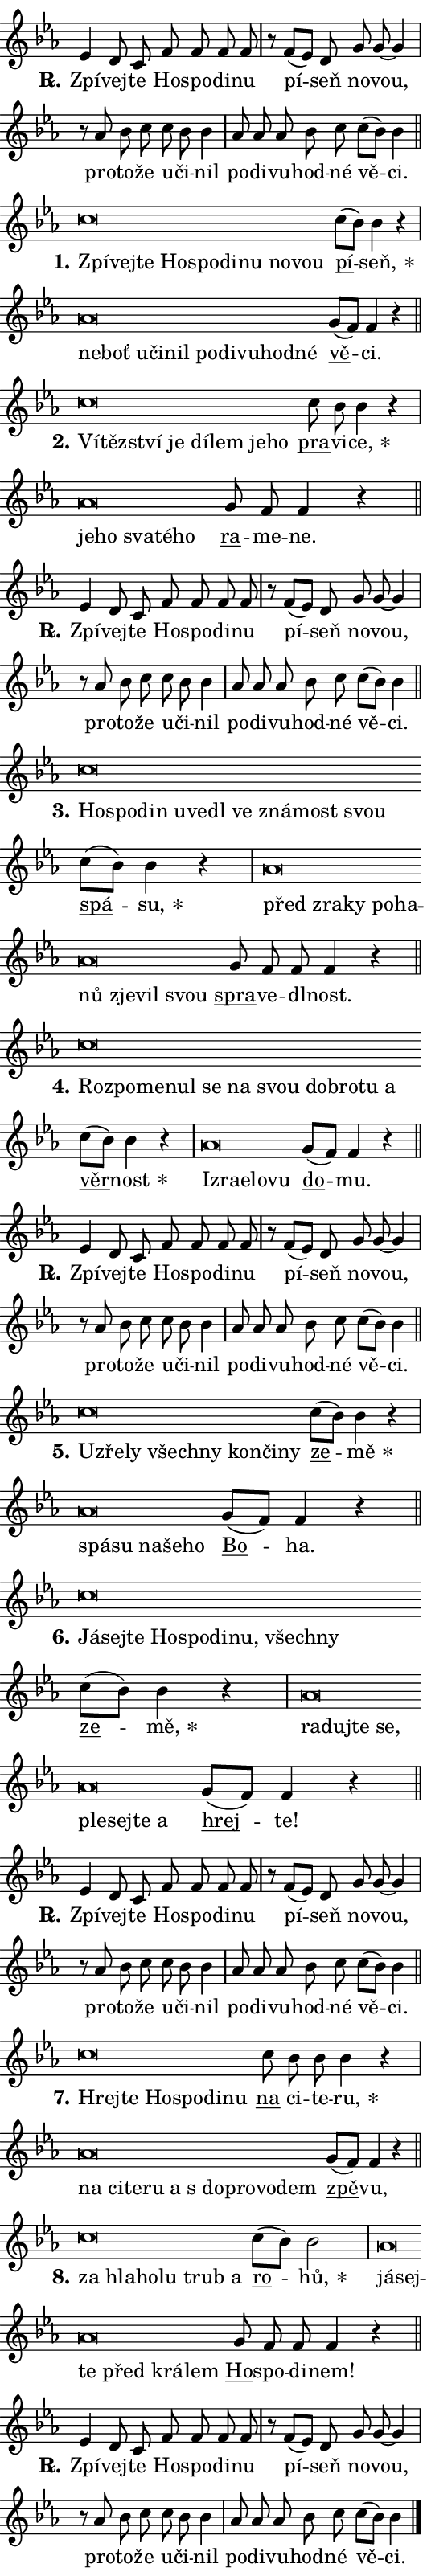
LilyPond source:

\version "2.24.0"
\header { tagline = "" }
\paper {
  indent = 0\cm
  top-margin = 0\cm
  right-margin = 0.13\cm % to fit lyric hyphens
  bottom-margin = 0\cm
  left-margin = 0\cm
  paper-width = 9\cm
  page-breaking = #ly:one-page-breaking
  system-system-spacing.basic-distance = #11
  score-system-spacing.basic-distance = #11
  ragged-last = ##f
}


%% Author: Thomas Morley
%% https://lists.gnu.org/archive/html/lilypond-user/2020-05/msg00002.html
#(define (line-position grob)
"Returns position of @var[grob} in current system:
   @code{'start}, if at first time-step
   @code{'end}, if at last time-step
   @code{'middle} otherwise
"
  (let* ((col (ly:item-get-column grob))
         (ln (ly:grob-object col 'left-neighbor))
         (rn (ly:grob-object col 'right-neighbor))
         (col-to-check-left (if (ly:grob? ln) ln col))
         (col-to-check-right (if (ly:grob? rn) rn col))
         (break-dir-left
           (and
             (ly:grob-property col-to-check-left 'non-musical #f)
             (ly:item-break-dir col-to-check-left)))
         (break-dir-right
           (and
             (ly:grob-property col-to-check-right 'non-musical #f)
             (ly:item-break-dir col-to-check-right))))
        (cond ((eqv? 1 break-dir-left) 'start)
              ((eqv? -1 break-dir-right) 'end)
              (else 'middle))))

#(define (tranparent-at-line-position vctor)
  (lambda (grob)
  "Relying on @code{line-position} select the relevant enry from @var{vctor}.
Used to determine transparency,"
    (case (line-position grob)
      ((end) (not (vector-ref vctor 0)))
      ((middle) (not (vector-ref vctor 1)))
      ((start) (not (vector-ref vctor 2))))))

noteHeadBreakVisibility =
#(define-music-function (break-visibility)(vector?)
"Makes @code{NoteHead}s transparent relying on @var{break-visibility}"
#{
  \override NoteHead.transparent =
    #(tranparent-at-line-position break-visibility)
#})

#(define delete-ledgers-for-transparent-note-heads
  (lambda (grob)
    "Reads whether a @code{NoteHead} is transparent.
If so this @code{NoteHead} is removed from @code{'note-heads} from
@var{grob}, which is supposed to be @code{LedgerLineSpanner}.
As a result ledgers are not printed for this @code{NoteHead}"
    (let* ((nhds-array (ly:grob-object grob 'note-heads))
           (nhds-list
             (if (ly:grob-array? nhds-array)
                 (ly:grob-array->list nhds-array)
                 '()))
           ;; Relies on the transparent-property being done before
           ;; Staff.LedgerLineSpanner.after-line-breaking is executed.
           ;; This is fragile ...
           (to-keep
             (remove
               (lambda (nhd)
                 (ly:grob-property nhd 'transparent #f))
               nhds-list)))
      ;; TODO find a better method to iterate over grob-arrays, similiar
      ;; to filter/remove etc for lists
      ;; For now rebuilt from scratch
      (set! (ly:grob-object grob 'note-heads)  '())
      (for-each
        (lambda (nhd)
          (ly:pointer-group-interface::add-grob grob 'note-heads nhd))
        to-keep))))

squashNotes = {
  \override NoteHead.X-extent = #'(-0.2 . 0.2)
  \override NoteHead.Y-extent = #'(-0.75 . 0)
  \override NoteHead.stencil =
    #(lambda (grob)
       (let ((pos (ly:grob-property grob 'staff-position)))
         (begin
           (if (< pos -7) (display "ERROR: Lower brevis then expected\n") (display ""))
           (if (<= pos -6) ly:text-interface::print ly:note-head::print))))
}
unSquashNotes = {
  \revert NoteHead.X-extent
  \revert NoteHead.Y-extent
  \revert NoteHead.stencil
}

hideNotes = \noteHeadBreakVisibility #begin-of-line-visible
unHideNotes = \noteHeadBreakVisibility #all-visible

% work-around for resetting accidentals
% https://lilypond.org/doc/v2.23/Documentation/notation/displaying-rhythms#unmetered-music
cadenzaMeasure = {
  \cadenzaOff
  \partial 1024 s1024
  \cadenzaOn
}

#(define-markup-command (accent layout props text) (markup?)
  "Underline accented syllable"
  (interpret-markup layout props
    #{\markup \override #'(offset . 4.3) \underline { #text }#}))

responsum = \markup \concat {
  "R" \hspace #-1.05 \path #0.1 #'((moveto 0 0.07) (lineto 0.9 0.8)) \hspace #0.05 "."
}

spaceSize = #0.6828661417322834 % exact space size for TeX Gyre Schola

\layout {
  \context {
    \Staff
    \remove "Time_signature_engraver"
    \override LedgerLineSpanner.after-line-breaking = #delete-ledgers-for-transparent-note-heads
  }
  \context {
    \Lyrics {
      \override LyricSpace.minimum-distance = \spaceSize
      \override LyricText.font-name = #"TeX Gyre Schola"
      \override LyricText.font-size = 1
      \override StanzaNumber.font-name = #"TeX Gyre Schola Bold"
      \override StanzaNumber.font-size = 1
    }
  }
  \context {
    \Score 
    \override NoteHead.text =
      #(lambda (grob) 
        (let ((pos (ly:grob-property grob 'staff-position)))
          #{\markup {
            \combine
              \halign #-0.55 \raise #(if (= pos -6) 0 0.5) \override #'(thickness . 2) \draw-line #'(3.2 . 0)
              \musicglyph "noteheads.sM1"
          }#}))
  }
}

% magnetic-lyrics.ily
%
%   written by
%     Jean Abou Samra <jean@abou-samra.fr>
%     Werner Lemberg <wl@gnu.org>
%
%   adapted by
%     Jiri Hon <jiri.hon@gmail.com>
%
% Version 2022-Apr-15

% https://www.mail-archive.com/lilypond-user@gnu.org/msg149350.html

#(define (Left_hyphen_pointer_engraver context)
   "Collect syllable-hyphen-syllable occurrences in lyrics and store
them in properties.  This engraver only looks to the left.  For
example, if the lyrics input is @code{foo -- bar}, it does the
following.

@itemize @bullet
@item
Set the @code{text} property of the @code{LyricHyphen} grob between
@q{foo} and @q{bar} to @code{foo}.

@item
Set the @code{left-hyphen} property of the @code{LyricText} grob with
text @q{foo} to the @code{LyricHyphen} grob between @q{foo} and
@q{bar}.
@end itemize

Use this auxiliary engraver in combination with the
@code{lyric-@/text::@/apply-@/magnetic-@/offset!} hook."
   (let ((hyphen #f)
         (text #f))
     (make-engraver
      (acknowledgers
       ((lyric-syllable-interface engraver grob source-engraver)
        (set! text grob)))
      (end-acknowledgers
       ((lyric-hyphen-interface engraver grob source-engraver)
        ;(when (not (grob::has-interface grob 'lyric-space-interface))
          (set! hyphen grob)));)
      ((stop-translation-timestep engraver)
       (when (and text hyphen)
         (ly:grob-set-object! text 'left-hyphen hyphen))
       (set! text #f)
       (set! hyphen #f)))))

#(define (lyric-text::apply-magnetic-offset! grob)
   "If the space between two syllables is less than the value in
property @code{LyricText@/.details@/.squash-threshold}, move the right
syllable to the left so that it gets concatenated with the left
syllable.

Use this function as a hook for
@code{LyricText@/.after-@/line-@/breaking} if the
@code{Left_@/hyphen_@/pointer_@/engraver} is active."
   (let ((hyphen (ly:grob-object grob 'left-hyphen #f)))
     (when hyphen
       (let ((left-text (ly:spanner-bound hyphen LEFT)))
         (when (grob::has-interface left-text 'lyric-syllable-interface)
           (let* ((common (ly:grob-common-refpoint grob left-text X))
                  (this-x-ext (ly:grob-extent grob common X))
                  (left-x-ext
                   (begin
                     ;; Trigger magnetism for left-text.
                     (ly:grob-property left-text 'after-line-breaking)
                     (ly:grob-extent left-text common X)))
                  ;; `delta` is the gap width between two syllables.
                  (delta (- (interval-start this-x-ext)
                            (interval-end left-x-ext)))
                  (details (ly:grob-property grob 'details))
                  (threshold (assoc-get 'squash-threshold details 0.2)))
             (when (< delta threshold)
               (let* (;; We have to manipulate the input text so that
                      ;; ligatures crossing syllable boundaries are not
                      ;; disabled.  For languages based on the Latin
                      ;; script this is essentially a beautification.
                      ;; However, for non-Western scripts it can be a
                      ;; necessity.
                      (lt (ly:grob-property left-text 'text))
                      (rt (ly:grob-property grob 'text))
                      (is-space (grob::has-interface hyphen 'lyric-space-interface))
                      (space (if is-space " " ""))
                      (extra-delta (if is-space spaceSize 0))
                      ;; Append new syllable.
                      (ltrt-space (if (and (string? lt) (string? rt))
                                (string-append lt space rt)
                                (make-concat-markup (list lt space rt))))
                      ;; Right-align `ltrt` to the right side.
                      (ltrt-space-markup (grob-interpret-markup
                               grob
                               (make-translate-markup
                                (cons (interval-length this-x-ext) 0)
                                (make-right-align-markup ltrt-space)))))
                 (begin
                   ;; Don't print `left-text`.
                   (ly:grob-set-property! left-text 'stencil #f)
                   ;; Set text and stencil (which holds all collected
                   ;; syllables so far) and shift it to the left.
                   (ly:grob-set-property! grob 'text ltrt-space)
                   (ly:grob-set-property! grob 'stencil ltrt-space-markup)
                   (ly:grob-translate-axis! grob (- (- delta extra-delta)) X))))))))))


#(define (lyric-hyphen::displace-bounds-first grob)
   ;; Make very sure this callback isn't triggered too early.
   (let ((left (ly:spanner-bound grob LEFT))
         (right (ly:spanner-bound grob RIGHT)))
     (ly:grob-property left 'after-line-breaking)
     (ly:grob-property right 'after-line-breaking)
     (ly:lyric-hyphen::print grob)))

squashThreshold = #0.4

\layout {
  \context {
    \Lyrics
    \consists #Left_hyphen_pointer_engraver
    \override LyricText.after-line-breaking =
      #lyric-text::apply-magnetic-offset!
    \override LyricHyphen.stencil = #lyric-hyphen::displace-bounds-first
    \override LyricText.details.squash-threshold = \squashThreshold
    \override LyricHyphen.minimum-distance = 0
    \override LyricHyphen.minimum-length = \squashThreshold
  }
}

squashText = \override LyricText.details.squash-threshold = 9999
unSquashText = \override LyricText.details.squash-threshold = \squashThreshold

leftText = \override LyricText.self-alignment-X = #LEFT
unLeftText = \revert LyricText.self-alignment-X

starOffset = #(lambda (grob) 
                (let ((x_offset (ly:self-alignment-interface::aligned-on-x-parent grob)))
                  (if (= x_offset 0) 0 (+ x_offset 1.2))))

star = #(define-music-function (syllable)(string?)
"Append star separator at the end of a syllable"
#{
  \once \override LyricText.X-offset = #starOffset
  \lyricmode { \markup {
    #syllable
    \override #'((font-name . "TeX Gyre Schola Bold")) \hspace #0.2 \lower #0.65 \larger "*"
  } }
#})

starAccent = #(define-music-function (syllable)(string?)
"Append star separator at the end of a syllable and make accent"
#{
  \once \override LyricText.X-offset = #starOffset
  \lyricmode { \markup {
    \accent #syllable
    \override #'((font-name . "TeX Gyre Schola Bold")) \hspace #0.2 \lower #0.65 \larger "*"
  } }
#})

breath = #(define-music-function (syllable)(string?)
"Append breathing indicator at the end of a syllable"
#{
  \lyricmode { \markup { #syllable "+" } }
#})

optionalBreath = #(define-music-function (syllable)(string?)
"Append optional breathing indicator at the end of a syllable"
#{
  \lyricmode { \markup { #syllable "(+)" } }
#})


\score {
    <<
        \new Voice = "melody" { \cadenzaOn \key es \major \relative { es'4 d8 c f f f f \cadenzaMeasure \bar "|" r f[( es)] d \bar "" g g~ g4 \cadenzaMeasure \bar "|" r8 as bes c \bar "" c bes bes4 \cadenzaMeasure \bar "|" as8 as as bes c c[( bes)] bes4 \cadenzaMeasure \bar "||" \break } }
        \new Lyrics \lyricsto "melody" { \lyricmode { \set stanza = \responsum
Zpí -- vej -- te Ho -- spo -- di -- nu pí -- seň no -- vou, pro -- to -- že u -- či -- nil po -- di -- vu -- hod -- né vě -- ci. } }
    >>
    \layout {}
}

\score {
    <<
        \new Voice = "melody" { \cadenzaOn \key es \major \relative { \squashNotes c''\breve*1/16 \hideNotes \breve*1/16 \bar "" \breve*1/16 \bar "" \breve*1/16 \bar "" \breve*1/16 \bar "" \breve*1/16 \bar "" \breve*1/16 \bar "" \breve*1/16 \breve*1/16 \bar "" \unHideNotes \unSquashNotes \bar "" c8[( bes)] bes4 r \cadenzaMeasure \bar "|" \squashNotes as\breve*1/16 \hideNotes \breve*1/16 \bar "" \breve*1/16 \bar "" \breve*1/16 \bar "" \breve*1/16 \bar "" \breve*1/16 \bar "" \breve*1/16 \bar "" \breve*1/16 \bar "" \breve*1/16 \breve*1/16 \bar "" \unHideNotes \unSquashNotes \bar "" g8[( f)] f4 r \cadenzaMeasure \bar "||" \break } }
        \new Lyrics \lyricsto "melody" { \lyricmode { \set stanza = "1."
\leftText Zpí -- \squashText vej -- te Ho -- spo -- di -- nu no -- vou \unLeftText \unSquashText \markup \accent pí -- \star seň, \leftText ne -- \squashText boť u -- či -- nil po -- di -- vu -- hod -- né \unLeftText \unSquashText \markup \accent vě -- ci. } }
    >>
    \layout {}
}

\score {
    <<
        \new Voice = "melody" { \cadenzaOn \key es \major \relative { \squashNotes c''\breve*1/16 \hideNotes \breve*1/16 \bar "" \breve*1/16 \bar "" \breve*1/16 \bar "" \breve*1/16 \bar "" \breve*1/16 \bar "" \breve*1/16 \breve*1/16 \bar "" \unHideNotes \unSquashNotes \bar "" c8 bes bes4 r \cadenzaMeasure \bar "|" \squashNotes as\breve*1/16 \hideNotes \breve*1/16 \bar "" \breve*1/16 \bar "" \breve*1/16 \breve*1/16 \bar "" \unHideNotes \unSquashNotes \bar "" g8 f f4 r \cadenzaMeasure \bar "||" \break } }
        \new Lyrics \lyricsto "melody" { \lyricmode { \set stanza = "2."
\leftText Ví -- \squashText těz -- ství je dí -- lem je -- ho \unLeftText \unSquashText \markup \accent pra -- vi -- \star ce, \leftText je -- \squashText ho sva -- té -- ho \unLeftText \unSquashText \markup \accent ra -- me -- ne. } }
    >>
    \layout {}
}

\score {
    <<
        \new Voice = "melody" { \cadenzaOn \key es \major \relative { es'4 d8 c f f f f \cadenzaMeasure \bar "|" r f[( es)] d \bar "" g g~ g4 \cadenzaMeasure \bar "|" r8 as bes c \bar "" c bes bes4 \cadenzaMeasure \bar "|" as8 as as bes c c[( bes)] bes4 \cadenzaMeasure \bar "||" \break } }
        \new Lyrics \lyricsto "melody" { \lyricmode { \set stanza = \responsum
Zpí -- vej -- te Ho -- spo -- di -- nu pí -- seň no -- vou, pro -- to -- že u -- či -- nil po -- di -- vu -- hod -- né vě -- ci. } }
    >>
    \layout {}
}

\score {
    <<
        \new Voice = "melody" { \cadenzaOn \key es \major \relative { \squashNotes c''\breve*1/16 \hideNotes \breve*1/16 \bar "" \breve*1/16 \bar "" \breve*1/16 \bar "" \breve*1/16 \bar "" \breve*1/16 \bar "" \breve*1/16 \bar "" \breve*1/16 \bar "" \breve*1/16 \breve*1/16 \bar "" \unHideNotes \unSquashNotes \bar "" c8[( bes)] bes4 r \cadenzaMeasure \bar "|" \squashNotes as\breve*1/16 \hideNotes \breve*1/16 \bar "" \breve*1/16 \bar "" \breve*1/16 \bar "" \breve*1/16 \bar "" \breve*1/16 \bar "" \breve*1/16 \bar "" \breve*1/16 \breve*1/16 \bar "" \unHideNotes \unSquashNotes \bar "" g8 f f f4 r \cadenzaMeasure \bar "||" \break } }
        \new Lyrics \lyricsto "melody" { \lyricmode { \set stanza = "3."
\leftText Ho -- \squashText spo -- din u -- ve -- dl ve zná -- most svou \unLeftText \unSquashText \markup \accent spá -- \star su, \leftText před \squashText zra -- ky po -- ha -- nů zje -- vil svou \unLeftText \unSquashText \markup \accent spra -- ve -- dl -- nost. } }
    >>
    \layout {}
}

\score {
    <<
        \new Voice = "melody" { \cadenzaOn \key es \major \relative { \squashNotes c''\breve*1/16 \hideNotes \breve*1/16 \bar "" \breve*1/16 \bar "" \breve*1/16 \bar "" \breve*1/16 \bar "" \breve*1/16 \bar "" \breve*1/16 \bar "" \breve*1/16 \bar "" \breve*1/16 \bar "" \breve*1/16 \breve*1/16 \bar "" \unHideNotes \unSquashNotes \bar "" c8[( bes)] bes4 r \cadenzaMeasure \bar "|" \squashNotes as\breve*1/16 \hideNotes \breve*1/16 \bar "" \breve*1/16 \bar "" \breve*1/16 \breve*1/16 \bar "" \unHideNotes \unSquashNotes \bar "" g8[( f)] f4 r \cadenzaMeasure \bar "||" \break } }
        \new Lyrics \lyricsto "melody" { \lyricmode { \set stanza = "4."
\leftText Roz -- \squashText po -- me -- nul se na svou dob -- ro -- tu a \unLeftText \unSquashText \markup \accent věr -- \star nost \leftText Iz -- \squashText ra -- e -- lo -- vu \unLeftText \unSquashText \markup \accent do -- mu. } }
    >>
    \layout {}
}

\score {
    <<
        \new Voice = "melody" { \cadenzaOn \key es \major \relative { es'4 d8 c f f f f \cadenzaMeasure \bar "|" r f[( es)] d \bar "" g g~ g4 \cadenzaMeasure \bar "|" r8 as bes c \bar "" c bes bes4 \cadenzaMeasure \bar "|" as8 as as bes c c[( bes)] bes4 \cadenzaMeasure \bar "||" \break } }
        \new Lyrics \lyricsto "melody" { \lyricmode { \set stanza = \responsum
Zpí -- vej -- te Ho -- spo -- di -- nu pí -- seň no -- vou, pro -- to -- že u -- či -- nil po -- di -- vu -- hod -- né vě -- ci. } }
    >>
    \layout {}
}

\score {
    <<
        \new Voice = "melody" { \cadenzaOn \key es \major \relative { \squashNotes c''\breve*1/16 \hideNotes \breve*1/16 \bar "" \breve*1/16 \bar "" \breve*1/16 \bar "" \breve*1/16 \bar "" \breve*1/16 \bar "" \breve*1/16 \breve*1/16 \bar "" \unHideNotes \unSquashNotes \bar "" c8[( bes)] bes4 r \cadenzaMeasure \bar "|" \squashNotes as\breve*1/16 \hideNotes \breve*1/16 \bar "" \breve*1/16 \bar "" \breve*1/16 \breve*1/16 \bar "" \unHideNotes \unSquashNotes \bar "" g8[( f)] f4 r \cadenzaMeasure \bar "||" \break } }
        \new Lyrics \lyricsto "melody" { \lyricmode { \set stanza = "5."
\leftText U -- \squashText zře -- ly všech -- ny kon -- či -- ny \unLeftText \unSquashText \markup \accent ze -- \star mě \leftText spá -- \squashText su na -- še -- ho \unLeftText \unSquashText \markup \accent Bo -- ha. } }
    >>
    \layout {}
}

\score {
    <<
        \new Voice = "melody" { \cadenzaOn \key es \major \relative { \squashNotes c''\breve*1/16 \hideNotes \breve*1/16 \bar "" \breve*1/16 \bar "" \breve*1/16 \bar "" \breve*1/16 \bar "" \breve*1/16 \bar "" \breve*1/16 \bar "" \breve*1/16 \breve*1/16 \bar "" \unHideNotes \unSquashNotes \bar "" c8[( bes)] bes4 r \cadenzaMeasure \bar "|" \squashNotes as\breve*1/16 \hideNotes \breve*1/16 \bar "" \breve*1/16 \bar "" \breve*1/16 \bar "" \breve*1/16 \bar "" \breve*1/16 \bar "" \breve*1/16 \breve*1/16 \bar "" \unHideNotes \unSquashNotes \bar "" g8[( f)] f4 r \cadenzaMeasure \bar "||" \break } }
        \new Lyrics \lyricsto "melody" { \lyricmode { \set stanza = "6."
\leftText Já -- \squashText sej -- te Ho -- spo -- di -- nu, všech -- ny \unLeftText \unSquashText \markup \accent ze -- \star mě, \leftText ra -- \squashText duj -- te se, ple -- sej -- te a \unLeftText \unSquashText \markup \accent hrej -- te! } }
    >>
    \layout {}
}

\score {
    <<
        \new Voice = "melody" { \cadenzaOn \key es \major \relative { es'4 d8 c f f f f \cadenzaMeasure \bar "|" r f[( es)] d \bar "" g g~ g4 \cadenzaMeasure \bar "|" r8 as bes c \bar "" c bes bes4 \cadenzaMeasure \bar "|" as8 as as bes c c[( bes)] bes4 \cadenzaMeasure \bar "||" \break } }
        \new Lyrics \lyricsto "melody" { \lyricmode { \set stanza = \responsum
Zpí -- vej -- te Ho -- spo -- di -- nu pí -- seň no -- vou, pro -- to -- že u -- či -- nil po -- di -- vu -- hod -- né vě -- ci. } }
    >>
    \layout {}
}

\score {
    <<
        \new Voice = "melody" { \cadenzaOn \key es \major \relative { \squashNotes c''\breve*1/16 \hideNotes \breve*1/16 \bar "" \breve*1/16 \bar "" \breve*1/16 \bar "" \breve*1/16 \breve*1/16 \bar "" \unHideNotes \unSquashNotes \bar "" c8 bes bes bes4 r \cadenzaMeasure \bar "|" \squashNotes as\breve*1/16 \hideNotes \breve*1/16 \bar "" \breve*1/16 \bar "" \breve*1/16 \bar "" \breve*1/16 \bar "" \breve*1/16 \bar "" \breve*1/16 \bar "" \breve*1/16 \breve*1/16 \bar "" \unHideNotes \unSquashNotes \bar "" g8[( f)] f4 r \cadenzaMeasure \bar "||" \break } }
        \new Lyrics \lyricsto "melody" { \lyricmode { \set stanza = "7."
\leftText Hrej -- \squashText te Ho -- spo -- di -- nu \unLeftText \unSquashText \markup \accent na ci -- te -- \star ru, \leftText na \squashText ci -- te -- ru a "s do" -- pro -- vo -- dem \unLeftText \unSquashText \markup \accent zpě -- vu, } }
    >>
    \layout {}
}

\score {
    <<
        \new Voice = "melody" { \cadenzaOn \key es \major \relative { \squashNotes c''\breve*1/16 \hideNotes \breve*1/16 \bar "" \breve*1/16 \bar "" \breve*1/16 \bar "" \breve*1/16 \breve*1/16 \bar "" \unHideNotes \unSquashNotes \bar "" c8[( bes)] bes2 \cadenzaMeasure \bar "|" \squashNotes as\breve*1/16 \hideNotes \breve*1/16 \bar "" \breve*1/16 \bar "" \breve*1/16 \bar "" \breve*1/16 \breve*1/16 \bar "" \unHideNotes \unSquashNotes \bar "" g8 f f f4 r \cadenzaMeasure \bar "||" \break } }
        \new Lyrics \lyricsto "melody" { \lyricmode { \set stanza = "8."
\leftText za \squashText hla -- ho -- lu trub a \unLeftText \unSquashText \markup \accent ro -- \star hů, \leftText já -- \squashText sej -- te před krá -- lem \unLeftText \unSquashText \markup \accent Ho -- spo -- di -- nem! } }
    >>
    \layout {}
}

\score {
    <<
        \new Voice = "melody" { \cadenzaOn \key es \major \relative { es'4 d8 c f f f f \cadenzaMeasure \bar "|" r f[( es)] d \bar "" g g~ g4 \cadenzaMeasure \bar "|" r8 as bes c \bar "" c bes bes4 \cadenzaMeasure \bar "|" as8 as as bes c c[( bes)] bes4 \cadenzaMeasure \bar "||" \break } \bar "|." }
        \new Lyrics \lyricsto "melody" { \lyricmode { \set stanza = \responsum
Zpí -- vej -- te Ho -- spo -- di -- nu pí -- seň no -- vou, pro -- to -- že u -- či -- nil po -- di -- vu -- hod -- né vě -- ci. } }
    >>
    \layout {}
}
